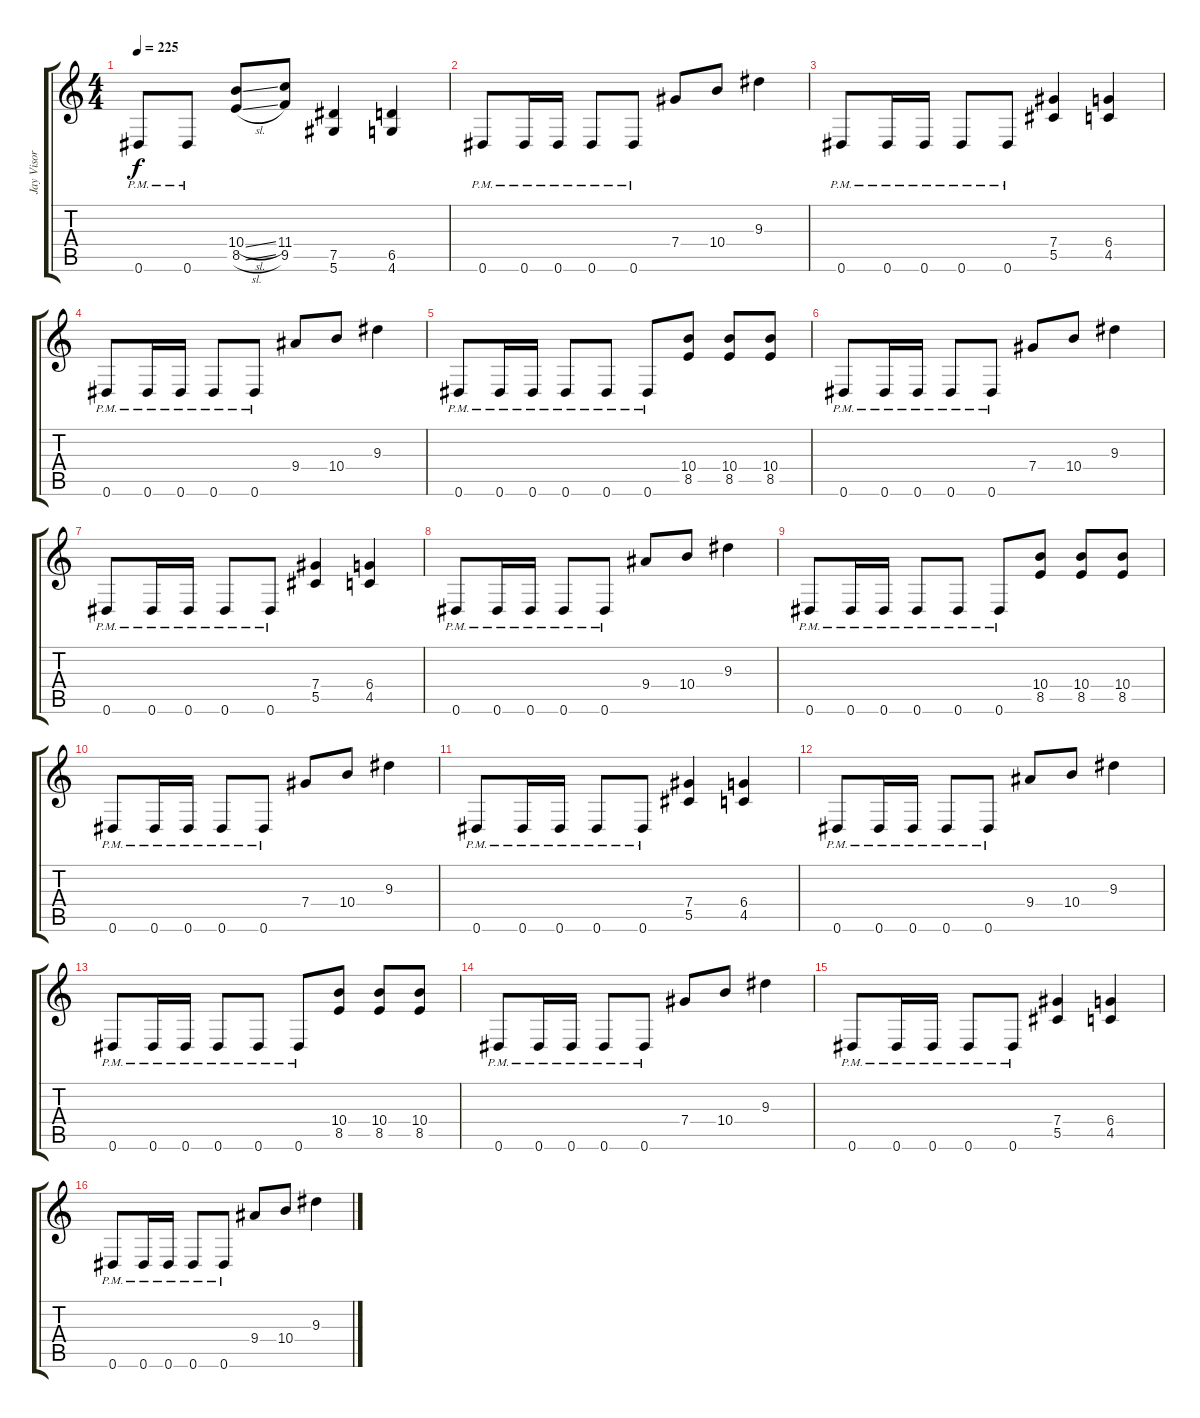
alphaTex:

\track ("Jay Visor" "Jay Visor") {instrument distortionguitar}
\staff {score tabs}
\tuning (Eb4 Bb3 Gb3 Db3 Ab2 Eb2) {hide}
\ts (4 4)
\tempo 225
\clef g2
\ks c
0.6{pm}.8{dy f} 0.6{pm}.8 (10.4{sl} 8.5{sl}).8 (11.4 9.5).8 (7.5 5.6).4 (6.5 4.6).4 |
0.6{pm}.8 0.6{pm}.16 0.6{pm}.16 0.6{pm}.8 0.6{pm}.8 7.4.8 10.4.8 9.3.4 |
0.6{pm}.8 0.6{pm}.16 0.6{pm}.16 0.6{pm}.8 0.6{pm}.8 (7.4 5.5).4 (6.4 4.5).4 |
0.6{pm}.8 0.6{pm}.16 0.6{pm}.16 0.6{pm}.8 0.6{pm}.8 9.4.8 10.4.8 9.3.4 |
0.6{pm}.8 0.6{pm}.16 0.6{pm}.16 0.6{pm}.8 0.6{pm}.8 0.6{pm}.8 (10.4 8.5).8 (10.4 8.5).8 (10.4 8.5).8 |
0.6{pm}.8 0.6{pm}.16 0.6{pm}.16 0.6{pm}.8 0.6{pm}.8 7.4.8 10.4.8 9.3.4 |
0.6{pm}.8 0.6{pm}.16 0.6{pm}.16 0.6{pm}.8 0.6{pm}.8 (7.4 5.5).4 (6.4 4.5).4 |
0.6{pm}.8 0.6{pm}.16 0.6{pm}.16 0.6{pm}.8 0.6{pm}.8 9.4.8 10.4.8 9.3.4 |
0.6{pm}.8 0.6{pm}.16 0.6{pm}.16 0.6{pm}.8 0.6{pm}.8 0.6{pm}.8 (10.4 8.5).8 (10.4 8.5).8 (10.4 8.5).8 |
0.6{pm}.8 0.6{pm}.16 0.6{pm}.16 0.6{pm}.8 0.6{pm}.8 7.4.8 10.4.8 9.3.4 |
0.6{pm}.8 0.6{pm}.16 0.6{pm}.16 0.6{pm}.8 0.6{pm}.8 (7.4 5.5).4 (6.4 4.5).4 |
0.6{pm}.8 0.6{pm}.16 0.6{pm}.16 0.6{pm}.8 0.6{pm}.8 9.4.8 10.4.8 9.3.4 |
0.6{pm}.8 0.6{pm}.16 0.6{pm}.16 0.6{pm}.8 0.6{pm}.8 0.6{pm}.8 (10.4 8.5).8 (10.4 8.5).8 (10.4 8.5).8 |
0.6{pm}.8 0.6{pm}.16 0.6{pm}.16 0.6{pm}.8 0.6{pm}.8 7.4.8 10.4.8 9.3.4 |
0.6{pm}.8 0.6{pm}.16 0.6{pm}.16 0.6{pm}.8 0.6{pm}.8 (7.4 5.5).4 (6.4 4.5).4 |
0.6{pm}.8 0.6{pm}.16 0.6{pm}.16 0.6{pm}.8 0.6{pm}.8 9.4.8 10.4.8 9.3.4
